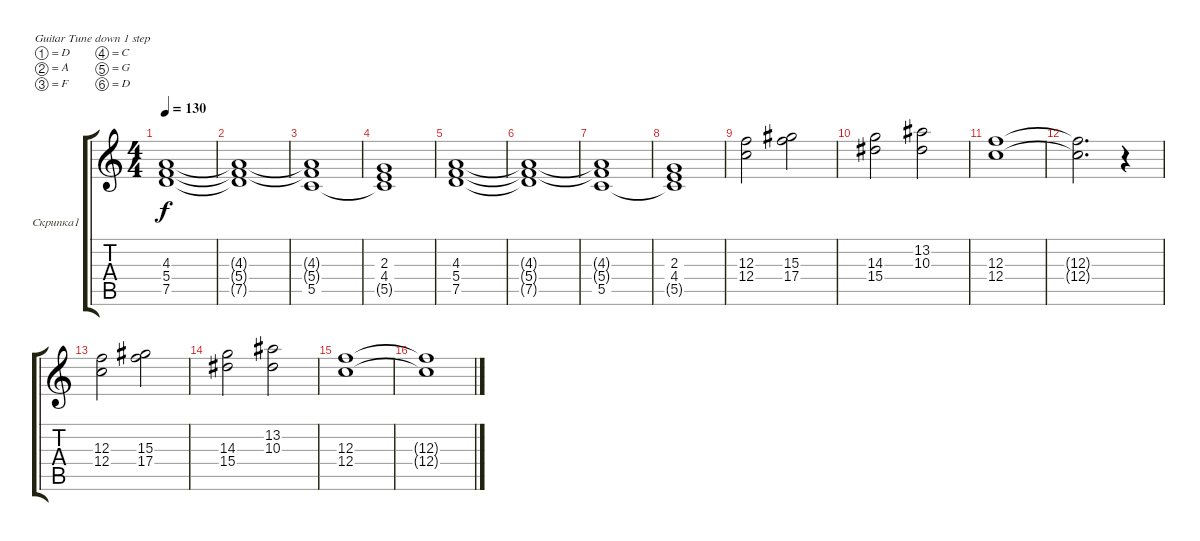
\defaultSystemsLayout 4
\bracketExtendMode groupsimilarinstruments
\firstSystemTrackNameOrientation horizontal
\otherSystemsTrackNameOrientation horizontal
\track ("Скрипка1" "Скрипка1") {instrument electricguitarclean}
\staff {score tabs}
\tuning (D4 A3 F3 C3 G2 D2)
\ts (4 4)
\scale
0.212625
\tempo 130
\accidentals auto
\clef g2
\ottava regular
\simile none
\scale
0.333333
\ks c
(4.3 5.4 7.5).1{dy f} |
\scale
0.590843
\scale
0.333333 (4.3{t} 5.4{t} 7.5{t}).1 |
\scale
0.0903095
\scale
0.333333 (4.3{t} 5.4{t} 5.5).1 |
\scale
0.106272
\scale
0.333333 (2.3 4.4 5.5{t}).1 |
\scale
0.333333 (4.3 5.4 7.5).1 |
\scale
0.333333 (4.3{t} 5.4{t} 7.5{t}).1 |
\scale
0.333333 (4.3{t} 5.4{t} 5.5).1 |
\scale
0.333333 (2.3 4.4 5.5{t}).1 |
\scale
0.333333 (12.3 12.4).2 (15.3 17.4).2 |
\scale
0.333333 (14.3 15.4).2 (13.2 10.3).2 |
\scale
0.333333 (12.3 12.4).1 |
\scale
0.333333 (12.3{t} 12.4{t}).2{d} r.4 |
\scale
0.333333 (12.3 12.4).2 (15.3 17.4).2 |
\scale
0.333333 (14.3 15.4).2 (13.2 10.3).2 |
\scale
0.333333 (12.3 12.4).1 |
\scale
0.333333 (12.3{t} 12.4{t}).1
